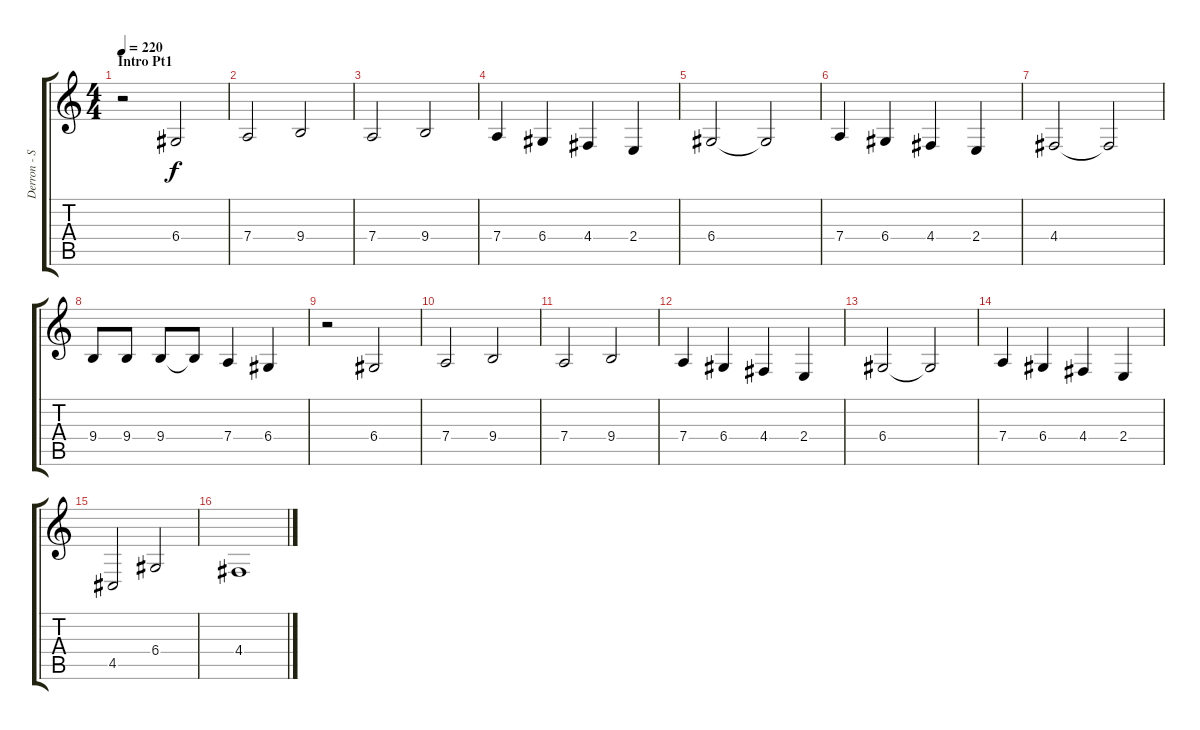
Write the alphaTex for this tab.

\track ("Derron - Sax" "Derron - S") {instrument tenorsax}
\staff {score tabs}
\tuning (E4 B3 G3 D3 A2 E2) {hide}
\ts (4 4)
\section ("" "Intro Pt1")
\tempo 220
\clef g2
\ks c
r.2{dy f instrument tenorsax} 6.4.2 |
7.4.2 9.4.2 |
7.4.2 9.4.2 |
7.4.4 6.4.4 4.4.4 2.4.4 |
6.4.2 6.4{t}.2 |
7.4.4 6.4.4 4.4.4 2.4.4 |
4.4.2 4.4{t}.2 |
9.4.8 9.4.8 9.4.8 9.4{t}.8 7.4.4 6.4.4 |
r.2 6.4.2 |
7.4.2 9.4.2 |
7.4.2 9.4.2 |
7.4.4 6.4.4 4.4.4 2.4.4 |
6.4.2 6.4{t}.2 |
7.4.4 6.4.4 4.4.4 2.4.4 |
4.5.2 6.4.2 |
4.4.1
